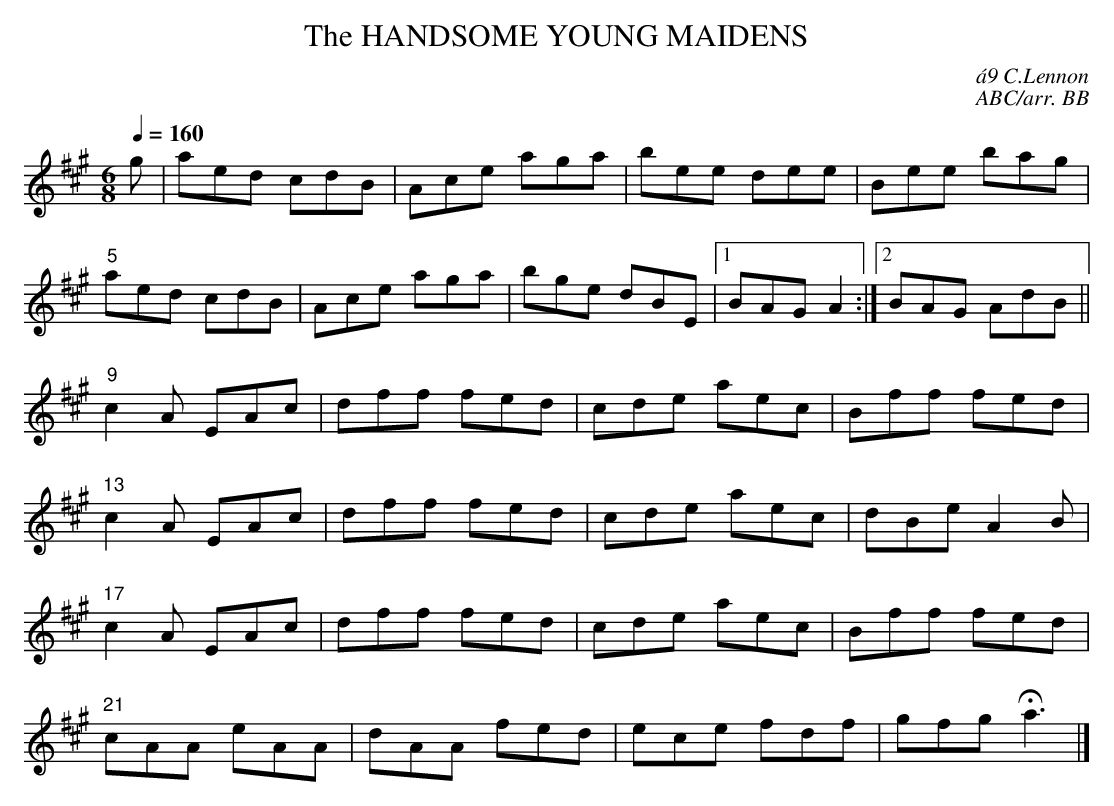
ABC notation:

X:1
T:HANDSOME YOUNG MAIDENS, The
C:\'a9 C.Lennon
C:ABC/arr. BB
Q:1/4=160
M:6/8
L:1/8
K:A
g|aed cdB|Ace aga|bee dee|Bee bag|
"5"aed cdB|Ace aga|bge dBE|1 BAG A2 :|\
[2 BAG AdB||
"9"c2A EAc|dff fed|cde aec|Bff fed|
"13"c2A EAc|dff fed|cde aec|dBe A2B|
"17"c2A EAc|dff fed|cde aec|Bff fed|
"21"cAA eAA|dAA fed|ece fdf|gfg Ha3|]
